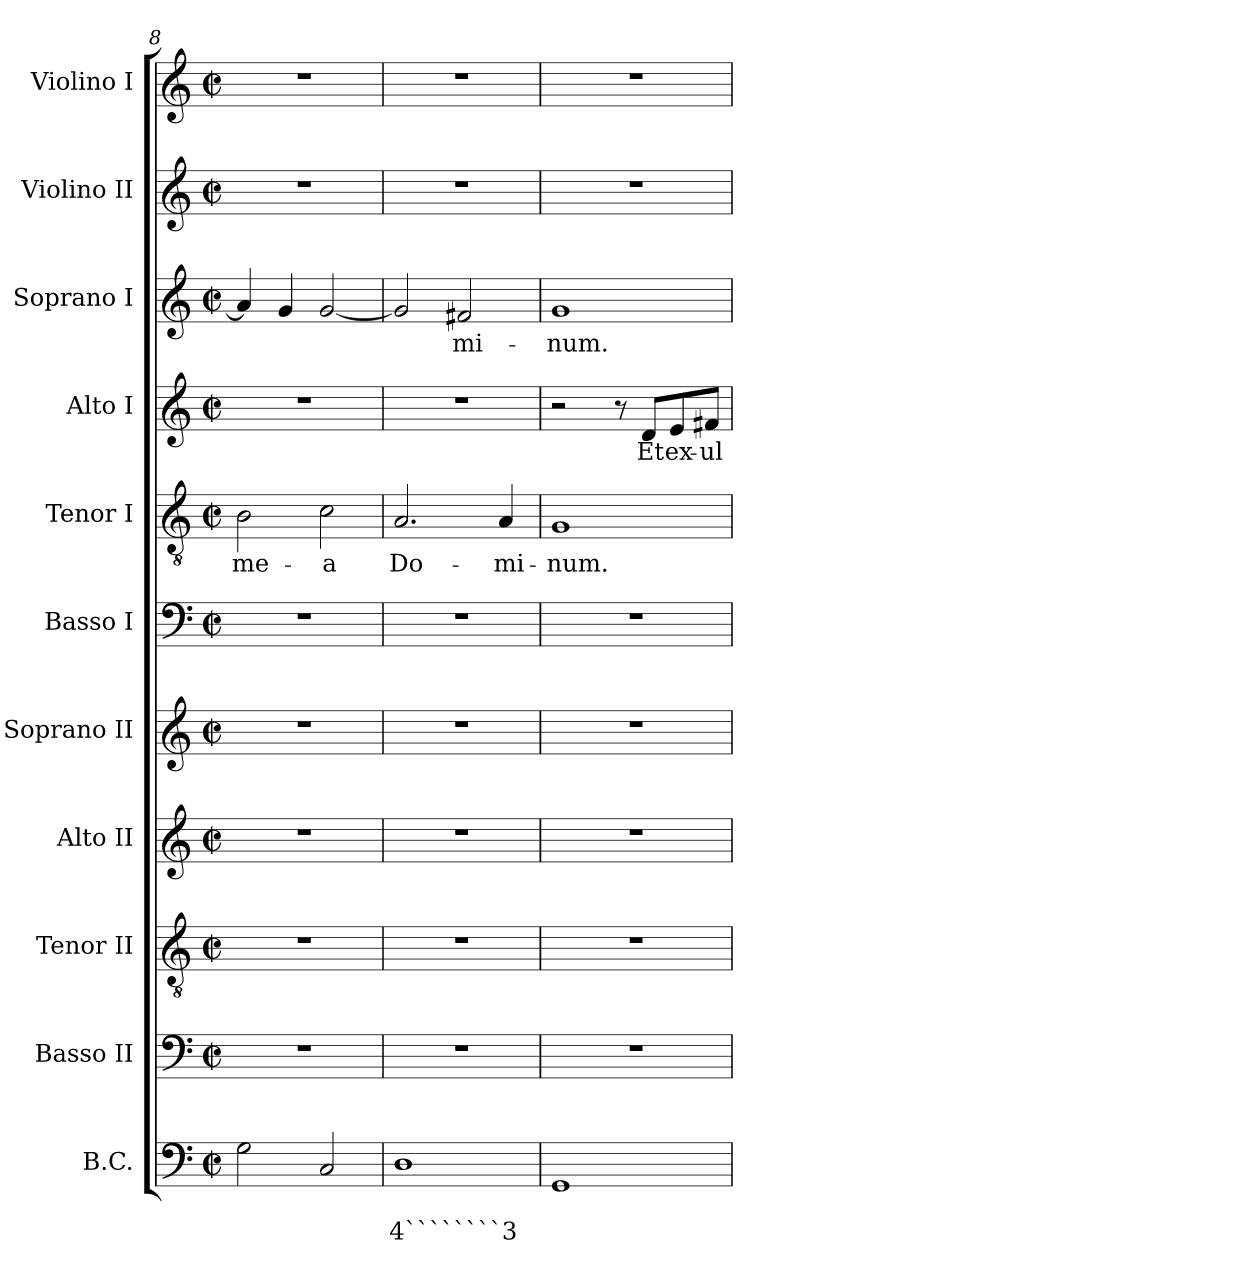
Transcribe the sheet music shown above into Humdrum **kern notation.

**kern	**text	**text	**kern	**kern	**kern	**kern	**kern	**kern	**text	**kern	**text	**kern	**text	**kern	**kern
*part11	*part11	*part11	*part10	*part9	*part8	*part7	*part6	*part5	*part5	*part4	*part4	*part3	*part3	*part2	*part1
*staff11	*staff11	*staff11	*staff10	*staff9	*staff8	*staff7	*staff6	*staff5	*staff5	*staff4	*staff4	*staff3	*staff3	*staff2	*staff1
*I"B.C.	*	*	*I"Basso II	*I"Tenor II	*I"Alto II	*I"Soprano II	*I"Basso I	*I"Tenor I	*	*I"Alto I	*	*I"Soprano I	*	*I"Violino II	*I"Violino I
*I'BC	*	*	*I'B 2	*I'T 2	*I'A 2	*I'S 2	*I'B 1	*I'T 1	*	*I'A 1	*	*I'S 1	*	*I'Vln. II	*I'Vln. I
!!LO:PB:g=z
*clefF4	*	*	*clefF4	*clefGv2	*clefG2	*clefG2	*clefF4	*clefGv2	*	*clefG2	*	*clefG2	*	*clefG2	*clefG2
*k[]	*	*	*k[]	*k[]	*k[]	*k[]	*k[]	*k[]	*	*k[]	*	*k[]	*	*k[]	*k[]
*C:	*	*	*C:	*C:	*C:	*C:	*C:	*C:	*	*C:	*	*C:	*	*C:	*C:
*M2/2	*	*	*M2/2	*M2/2	*M2/2	*M2/2	*M2/2	*M2/2	*	*M2/2	*	*M2/2	*	*M2/2	*M2/2
*met(c|)	*	*	*met(c|)	*met(c|)	*met(c|)	*met(c|)	*met(c|)	*met(c|)	*	*met(c|)	*	*met(c|)	*	*met(c|)	*met(c|)
=8	=8	=8	=8	=8	=8	=8	=8	=8	=8	=8	=8	=8	=8	=8	=8
!	!	!	!	!	!	!	!	!	!LO:LY:b	!	!	!	!	!	!
2G\	.	.	1r	1r	1r	1r	1r	2B\	me-	1r	.	4a/]	.	1r	1r
.	.	.	.	.	.	.	.	.	.	.	.	4g/	.	.	.
!	!	!	!	!	!	!	!	!	!LO:LY:b	!	!	!	!	!	!
2C/	.	.	.	.	.	.	.	2c\	-a	.	.	[2g/	.	.	.
=9	=9	=9	=9	=9	=9	=9	=9	=9	=9	=9	=9	=9	=9	=9	=9
!	!	!LO:LY:b	!	!	!	!	!	!	!	!	!	!	!	!	!
!	!	!	!	!	!	!	!	!	!LO:LY:b	!	!	!	!	!	!
1D	.	4````````3	1r	1r	1r	1r	1r	2.A/	Do-	1r	.	2g/]	.	1r	1r
!	!	!	!	!	!	!	!	!	!	!	!	!	!LO:LY:b	!	!
.	.	.	.	.	.	.	.	.	.	.	.	2f#X/	-mi-	.	.
!	!	!	!	!	!	!	!	!	!LO:LY:b	!	!	!	!	!	!
.	.	.	.	.	.	.	.	4A/	-mi-	.	.	.	.	.	.
=10	=10	=10	=10	=10	=10	=10	=10	=10	=10	=10	=10	=10	=10	=10	=10
!	!	!	!	!	!	!	!	!	!LO:LY:b	!	!	!	!	!	!
!	!	!	!	!	!	!	!	!	!	!	!	!	!LO:LY:b	!	!
1GG	.	.	1r	1r	1r	1r	1r	1G	-num.	2r	.	1g	-num.	1r	1r
.	.	.	.	.	.	.	.	.	.	8r	.	.	.	.	.
!	!	!	!	!	!	!	!	!	!	!	!LO:LY:b	!	!	!	!
.	.	.	.	.	.	.	.	.	.	8d/L	Et	.	.	.	.
!	!	!	!	!	!	!	!	!	!	!	!LO:LY:b	!	!	!	!
.	.	.	.	.	.	.	.	.	.	8e/	ex-	.	.	.	.
!	!	!	!	!	!	!	!	!	!	!	!LO:LY:b	!	!	!	!
.	.	.	.	.	.	.	.	.	.	8f#X/J	-ul-	.	.	.	.
=	=	=	=	=	=	=	=	=	=	=	=	=	=	=	=
*-	*-	*-	*-	*-	*-	*-	*-	*-	*-	*-	*-	*-	*-	*-	*-
